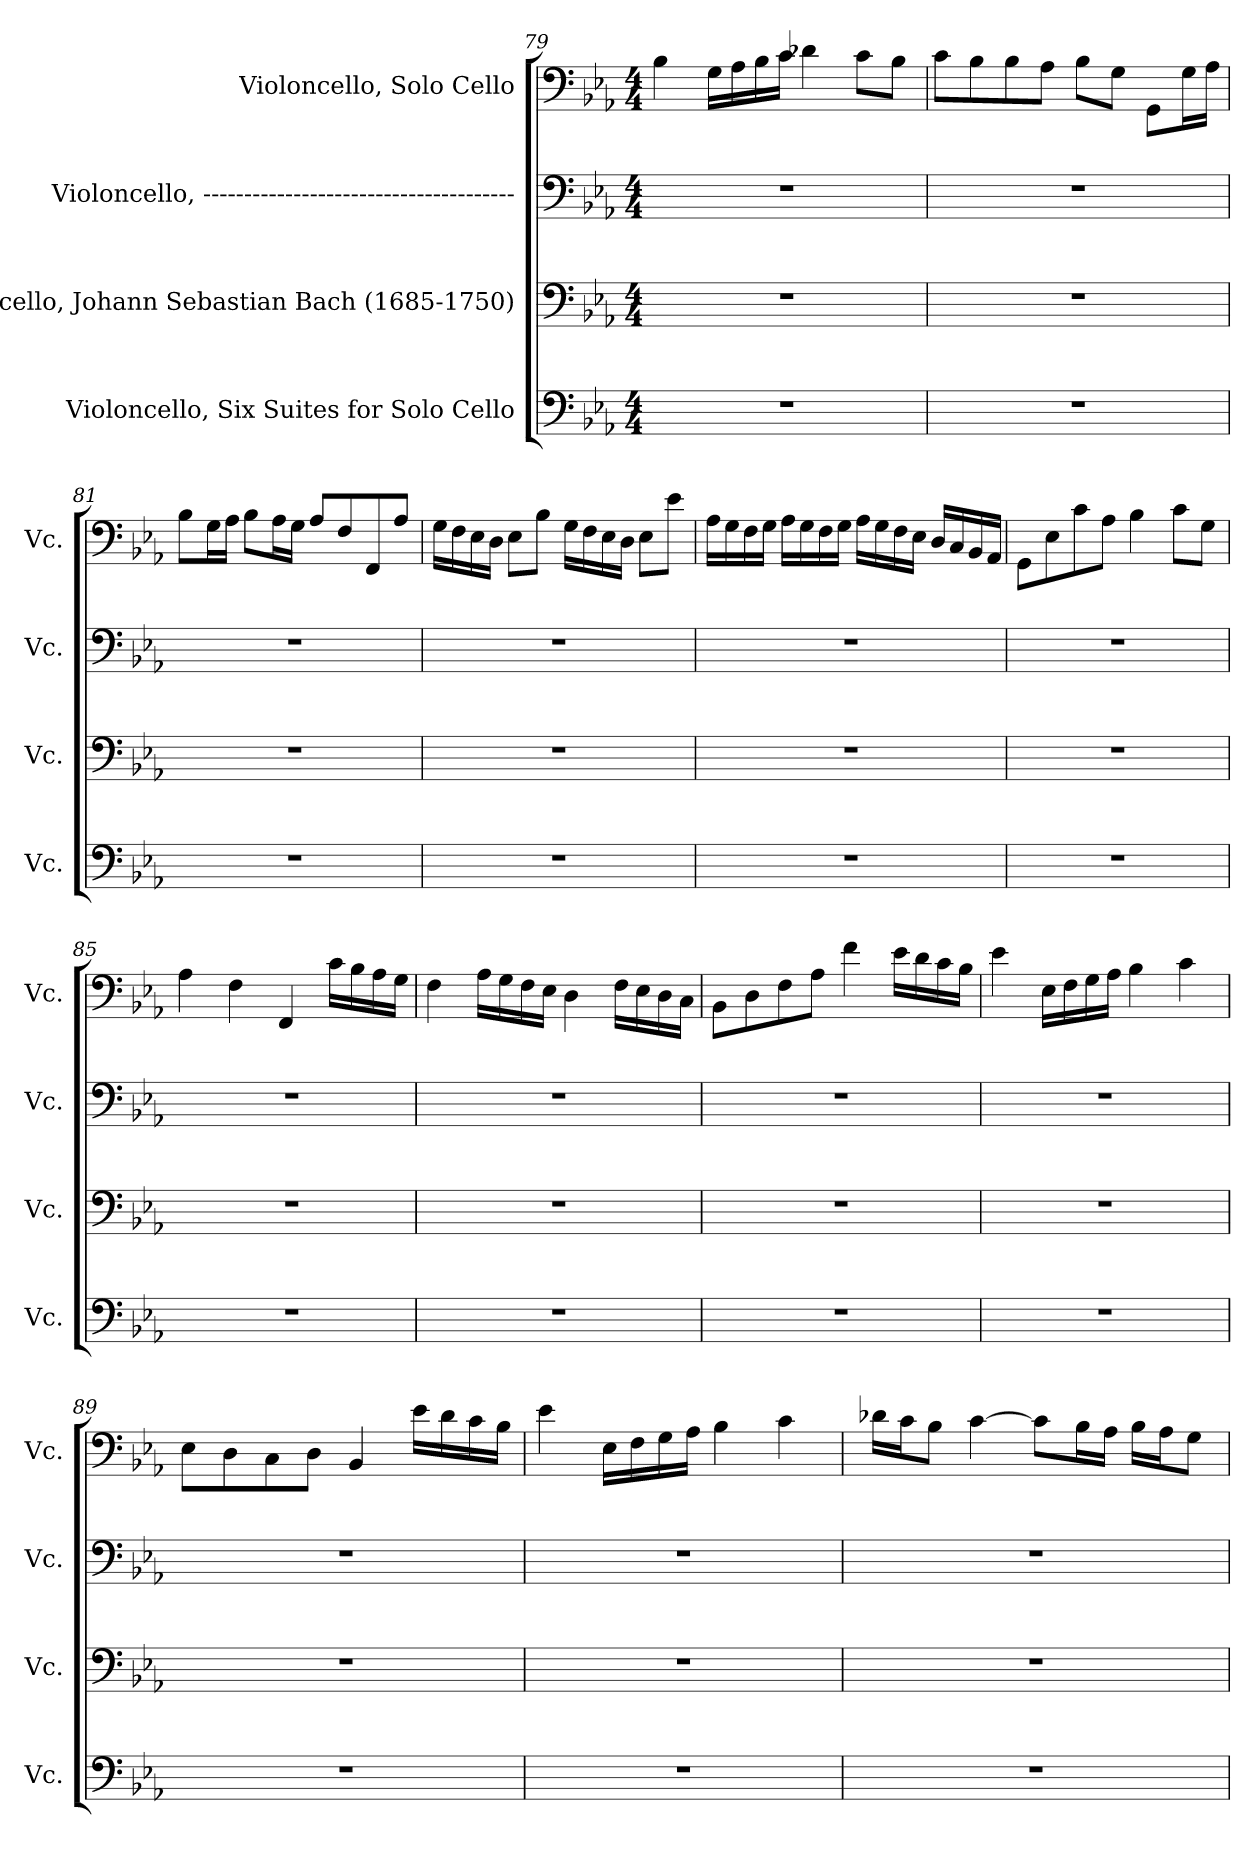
**kern	**kern	**kern	**kern
*part4	*part3	*part2	*part1
*staff4	*staff3	*staff2	*staff1
*I"Violoncello, Six Suites for Solo Cello	*I"Violoncello, Johann Sebastian Bach  (1685-1750)	*I"Violoncello, --------------------------------------	*I"Violoncello, Solo Cello
*I'Vc.	*I'Vc.	*I'Vc.	*I'Vc.
!!LO:LB:g=z
*clefF4	*clefF4	*clefF4	*clefF4
*k[b-e-a-]	*k[b-e-a-]	*k[b-e-a-]	*k[b-e-a-]
*M4/4	*M4/4	*M4/4	*M4/4
=79	=79	=79	=79
1r	1r	1r	4B-\
.	.	.	16G\LL
.	.	.	16A-\
.	.	.	16B-\
.	.	.	16c\JJ
.	.	.	4d-X\
.	.	.	8c\L
.	.	.	8B-\J
=80	=80	=80	=80
1r	1r	1r	8c\L
.	.	.	8B-\
.	.	.	8B-\
.	.	.	8A-\J
.	.	.	8B-\L
.	.	.	8G\J
.	.	.	8GG\L
.	.	.	16G\L
.	.	.	16A-\JJ
=81	=81	=81	=81
1r	1r	1r	8B-\L
.	.	.	16G\L
.	.	.	16A-\JJ
.	.	.	8B-\L
.	.	.	16A-\L
.	.	.	16G\JJ
.	.	.	8A-/L
.	.	.	8F/
.	.	.	8FF/
.	.	.	8A-/J
=82	=82	=82	=82
1r	1r	1r	16G\LL
.	.	.	16F\
.	.	.	16E-\
.	.	.	16D\JJ
.	.	.	8E-\L
.	.	.	8B-\J
.	.	.	16G\LL
.	.	.	16F\
.	.	.	16E-\
.	.	.	16D\JJ
.	.	.	8E-\L
.	.	.	8e-\J
!!LO:LB:g=z
=83	=83	=83	=83
1r	1r	1r	16A-\LL
.	.	.	16G\
.	.	.	16F\
.	.	.	16G\JJ
.	.	.	16A-\LL
.	.	.	16G\
.	.	.	16F\
.	.	.	16G\JJ
.	.	.	16A-\LL
.	.	.	16G\
.	.	.	16F\
.	.	.	16E-\JJ
.	.	.	16D/LL
.	.	.	16C/
.	.	.	16BB-/
.	.	.	16AA-/JJ
=84	=84	=84	=84
1r	1r	1r	8GG\L
.	.	.	8E-\
.	.	.	8c\
.	.	.	8A-\J
.	.	.	4B-\
.	.	.	8c\L
.	.	.	8G\J
=85	=85	=85	=85
1r	1r	1r	4A-\
.	.	.	4F\
.	.	.	4FF/
.	.	.	16c\LL
.	.	.	16B-\
.	.	.	16A-\
.	.	.	16G\JJ
=86	=86	=86	=86
1r	1r	1r	4F\
.	.	.	16A-\LL
.	.	.	16G\
.	.	.	16F\
.	.	.	16E-\JJ
.	.	.	4D\
.	.	.	16F\LL
.	.	.	16E-\
.	.	.	16D\
.	.	.	16C\JJ
!!LO:PB:g=z
=87	=87	=87	=87
1r	1r	1r	8BB-\L
.	.	.	8D\
.	.	.	8F\
.	.	.	8A-\J
.	.	.	4f\
.	.	.	16e-\LL
.	.	.	16d\
.	.	.	16c\
.	.	.	16B-\JJ
=88	=88	=88	=88
1r	1r	1r	4e-\
.	.	.	16E-\LL
.	.	.	16F\
.	.	.	16G\
.	.	.	16A-\JJ
.	.	.	4B-\
.	.	.	4c\
=89	=89	=89	=89
1r	1r	1r	8E-\L
.	.	.	8D\
.	.	.	8C\
.	.	.	8D\J
.	.	.	4BB-/
.	.	.	16e-\LL
.	.	.	16d\
.	.	.	16c\
.	.	.	16B-\JJ
=90	=90	=90	=90
1r	1r	1r	4e-\
.	.	.	16E-\LL
.	.	.	16F\
.	.	.	16G\
.	.	.	16A-\JJ
.	.	.	4B-\
.	.	.	4c\
!!LO:LB:g=z
=91	=91	=91	=91
1r	1r	1r	16d-X\LL
.	.	.	16c\J
.	.	.	8B-\J
.	.	.	[4c\
.	.	.	8c\L]
.	.	.	16B-\L
.	.	.	16A-\JJ
.	.	.	16B-\LL
.	.	.	16A-\J
.	.	.	8G\J
=	=	=	=
*-	*-	*-	*-
